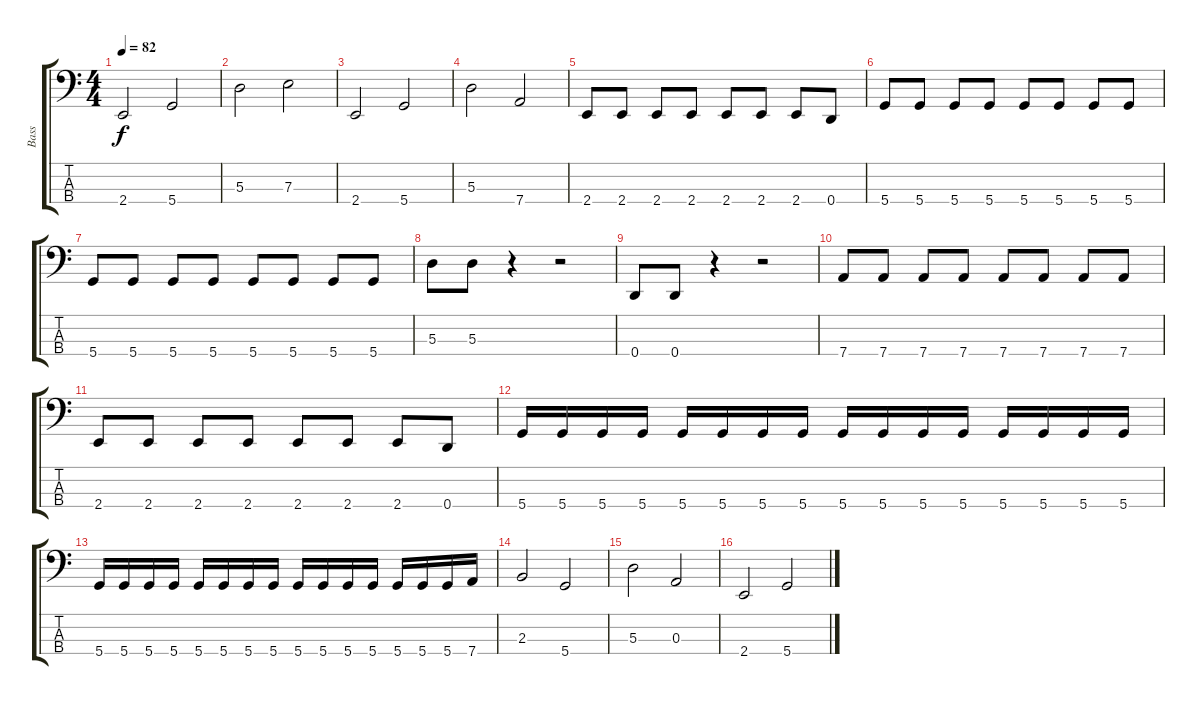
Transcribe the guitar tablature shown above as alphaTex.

\track ("Bass" "Bass") {instrument electricbassfinger}
\staff {score tabs}
\tuning (G2 D2 A1 D1) {hide}
\ts (4 4)
\tempo 82
\clef f4
\ks c
2.4.2{dy f} 5.4.2 |
5.3.2 7.3.2 |
2.4.2 5.4.2 |
5.3.2 7.4.2 |
2.4.8 2.4.8 2.4.8 2.4.8 2.4.8 2.4.8 2.4.8 0.4.8 |
5.4.8 5.4.8 5.4.8 5.4.8 5.4.8 5.4.8 5.4.8 5.4.8 |
5.4.8 5.4.8 5.4.8 5.4.8 5.4.8 5.4.8 5.4.8 5.4.8 |
5.3.8 5.3.8 r.4 r.2 |
0.4.8 0.4.8 r.4 r.2 |
7.4.8 7.4.8 7.4.8 7.4.8 7.4.8 7.4.8 7.4.8 7.4.8 |
2.4.8 2.4.8 2.4.8 2.4.8 2.4.8 2.4.8 2.4.8 0.4.8 |
5.4.16 5.4.16 5.4.16 5.4.16 5.4.16 5.4.16 5.4.16 5.4.16 5.4.16 5.4.16 5.4.16 5.4.16 5.4.16 5.4.16 5.4.16 5.4.16 |
5.4.16 5.4.16 5.4.16 5.4.16 5.4.16 5.4.16 5.4.16 5.4.16 5.4.16 5.4.16 5.4.16 5.4.16 5.4.16 5.4.16 5.4.16 7.4.16 |
2.3.2 5.4.2 |
5.3.2 0.3.2 |
2.4.2 5.4.2
